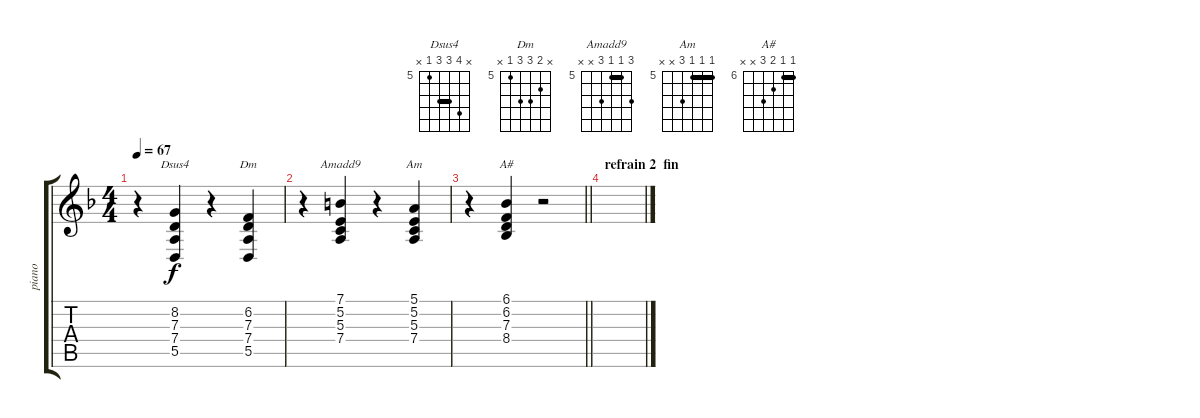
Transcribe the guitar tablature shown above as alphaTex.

\track ("piano" "piano") {instrument acousticgrandpiano}
\staff {score tabs}
\tuning (E4 B3 G3 D3 A2 E2) {hide}
\chord ("Dsus4" x 8 7 7 5 x) {firstfret 5 barre 7}
\chord ("Dm" x 6 7 7 5 x) {firstfret 5}
\chord ("Amadd9" 7 5 5 7 x x) {firstfret 5 barre 5}
\chord ("Am" 5 5 5 7 x x) {firstfret 5 barre 5}
\chord ("A#" 6 6 7 8 x x) {firstfret 6 barre 6}
\ts (4 4)
\tempo 67
\clef g2
\ks f
r.4{dy f} (8.2 7.3 7.4 5.5).4{ch "Dsus4"} r.4 (6.2 7.3 7.4 5.5).4{ch "Dm"} |
r.4 (7.1 5.2 5.3 7.4).4{ch "Amadd9"} r.4 (5.1 5.2 5.3 7.4).4{ch "Am"} |
\barLineRight lightlight
r.4 (6.1 6.2 7.3 8.4).4{ch "A#"} r.2 |
\section ("" "refrain 2  fin")
